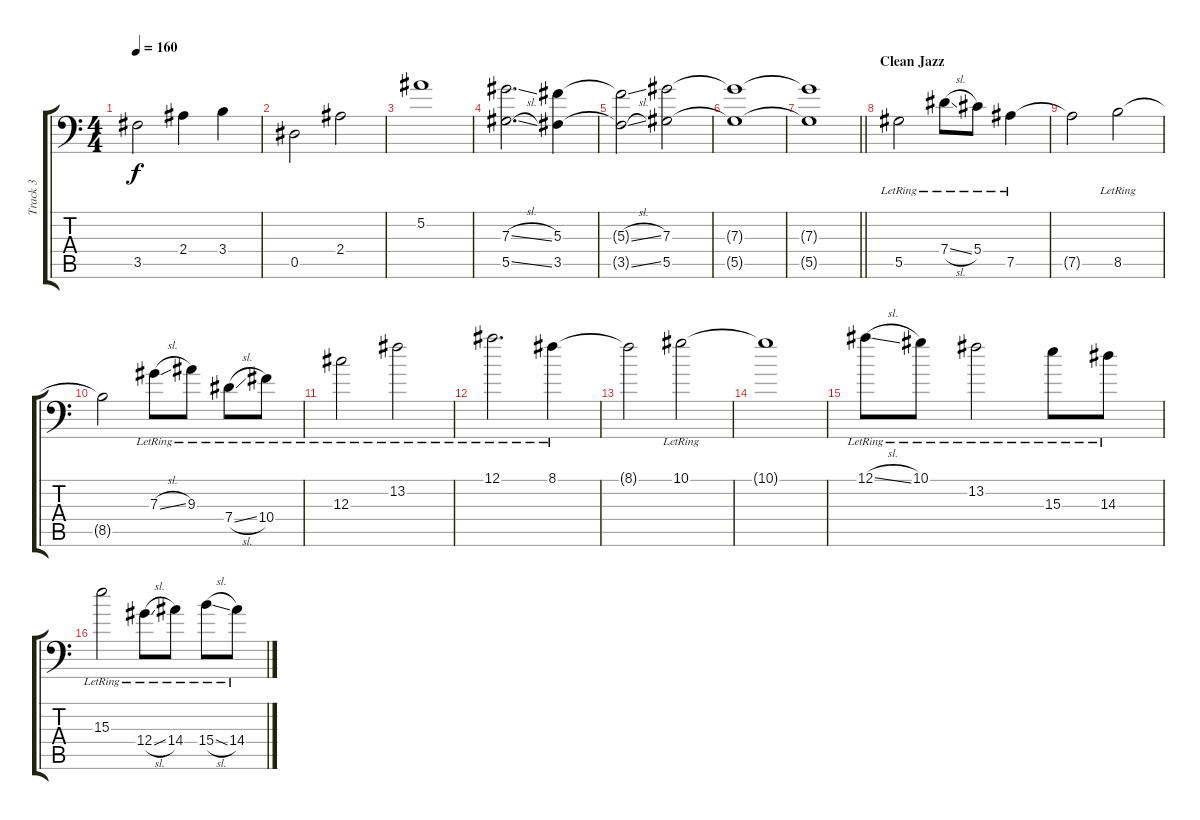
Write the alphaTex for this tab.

\track ("Track 3" "Track 3") {instrument distortionguitar}
\staff {score tabs}
\tuning (Bb3 F3 Db3 Ab2 Eb2 Ab1) {hide}
\ts (4 4)
\tempo 160
\clef f4
\ks c
3.5{t}.2{dy f} 2.4.4 3.4.4 |
0.5.2 2.4.2 |
5.2.1 |
(7.3{sl} 5.5{sl}).2{d volume 11 instrument electricguitarjazz} (5.3 3.5).4 |
(5.3{sl t} 3.5{sl t}).2 (7.3 5.5).2 |
(7.3{t} 5.5{t}).1 |
\barLineRight lightlight
(7.3{t} 5.5{t}).1 |
\section ("" "Clean Jazz")
5.5{lr}.2{volume 15 instrument electricguitarjazz} 7.4{sl lr}.8 5.4{lr}.8 7.5{lr}.4 |
7.5{t}.2 8.5{lr}.2 |
8.5{t}.2 7.3{sl lr}.8 9.3{lr}.8 7.4{sl lr}.8 10.4{lr}.8 |
12.3{lr}.2 13.2{lr}.2 |
12.1{lr}.2{d} 8.1{lr}.4 |
8.1{t}.2 10.1{lr}.2 |
10.1{t}.1 |
12.1{sl lr}.8 10.1{lr}.8 13.2{lr}.2 15.3{lr}.8 14.3{lr}.8 |
15.3{lr}.2 12.4{sl lr}.8 14.4{lr}.8 15.4{sl lr}.8 14.4{lr}.8
